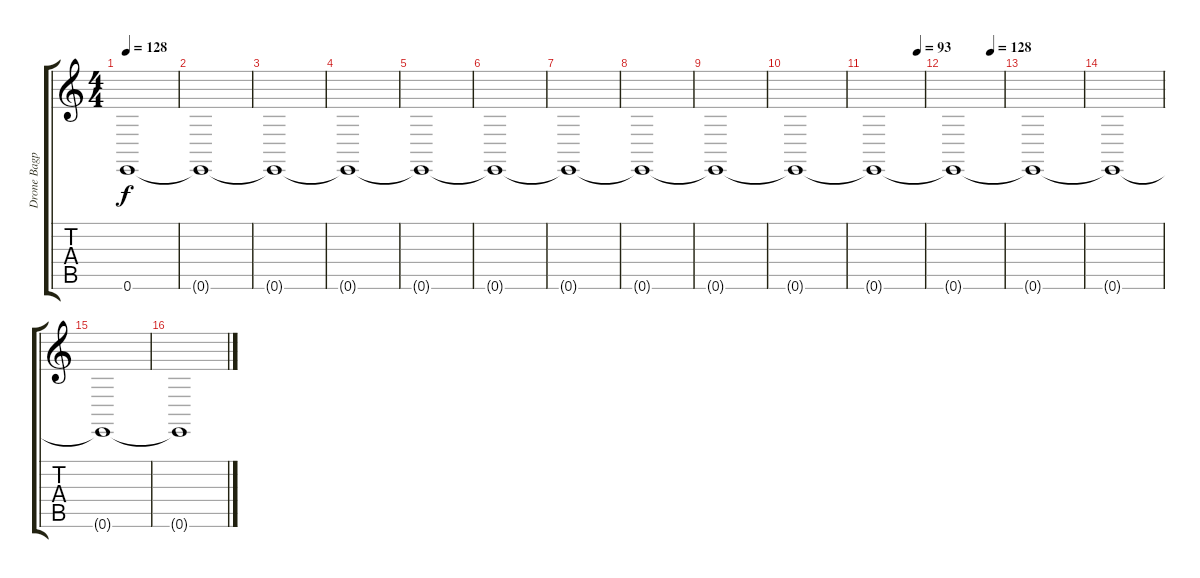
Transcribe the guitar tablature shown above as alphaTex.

\track ("Drone Bagpipe" "Drone Bagp") {instrument bagpipe}
\staff {score tabs}
\tuning (E4 B3 G3 D3 A2 E2) {hide}
\ts (4 4)
\tempo 128
\clef g2
\ks c
0.6{t}.1{dy f} |
0.6{t}.1 |
0.6{t}.1 |
0.6{t}.1 |
0.6{t}.1 |
0.6{t}.1 |
0.6{t}.1 |
0.6{t}.1 |
0.6{t}.1 |
0.6{t}.1 |
\tempo (93 0.875)
0.6{t}.1 |
\tempo (128 0.75)
0.6{t}.1 |
0.6{t}.1 |
0.6{t}.1 |
0.6{t}.1 |
0.6{t}.1
